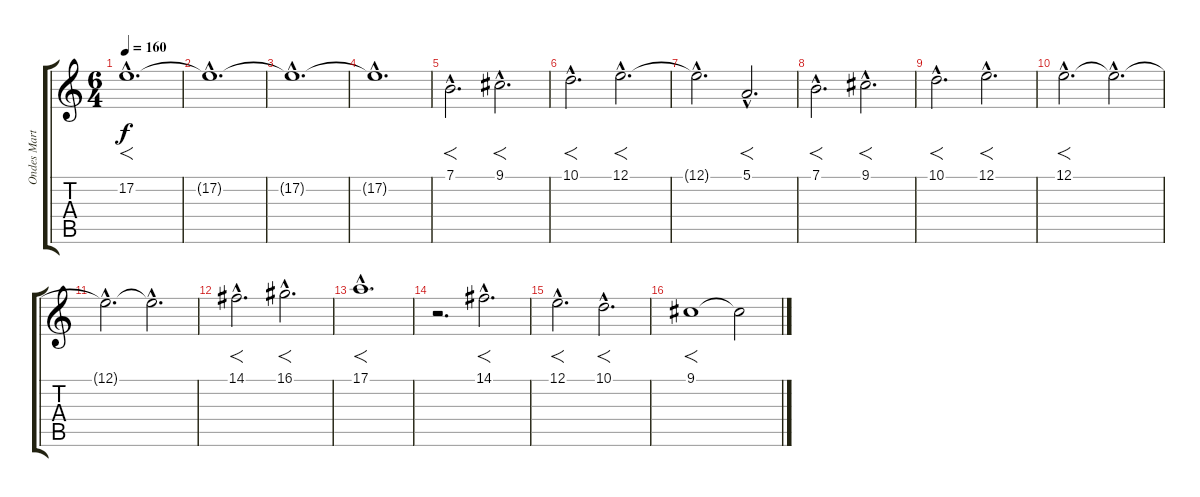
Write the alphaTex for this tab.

\track ("Ondes Martenot - Jonny Greenwood" "Ondes Mart") {instrument whistle}
\staff {score tabs}
\tuning (E4 B3 G3 D3 A2 E2) {hide}
\ts (6 4)
\tempo 160
\clef g2
\ks c
17.2{hac}.1{f d dy f} |
17.2{hac t}.1{d} |
17.2{hac t}.1{d} |
17.2{hac t}.1{d} |
7.1{hac}.2{f d} 9.1{hac}.2{f d} |
10.1{hac}.2{f d} 12.1{hac}.2{f d} |
12.1{hac t}.2{d} 5.1{hac}.2{f d} |
7.1{hac}.2{f d} 9.1{hac}.2{f d} |
10.1{hac}.2{f d} 12.1{hac}.2{f d} |
12.1{hac}.2{f d} 12.1{hac t}.2{d} |
12.1{hac t}.2{d} 12.1{hac t}.2{d} |
14.1{hac}.2{f d} 16.1{hac}.2{f d} |
17.1{hac}.1{f d} |
r.2{d} 14.1{hac}.2{f d} |
12.1{hac}.2{f d} 10.1{hac}.2{f d} |
9.1.1{f} 9.1{t}.2
